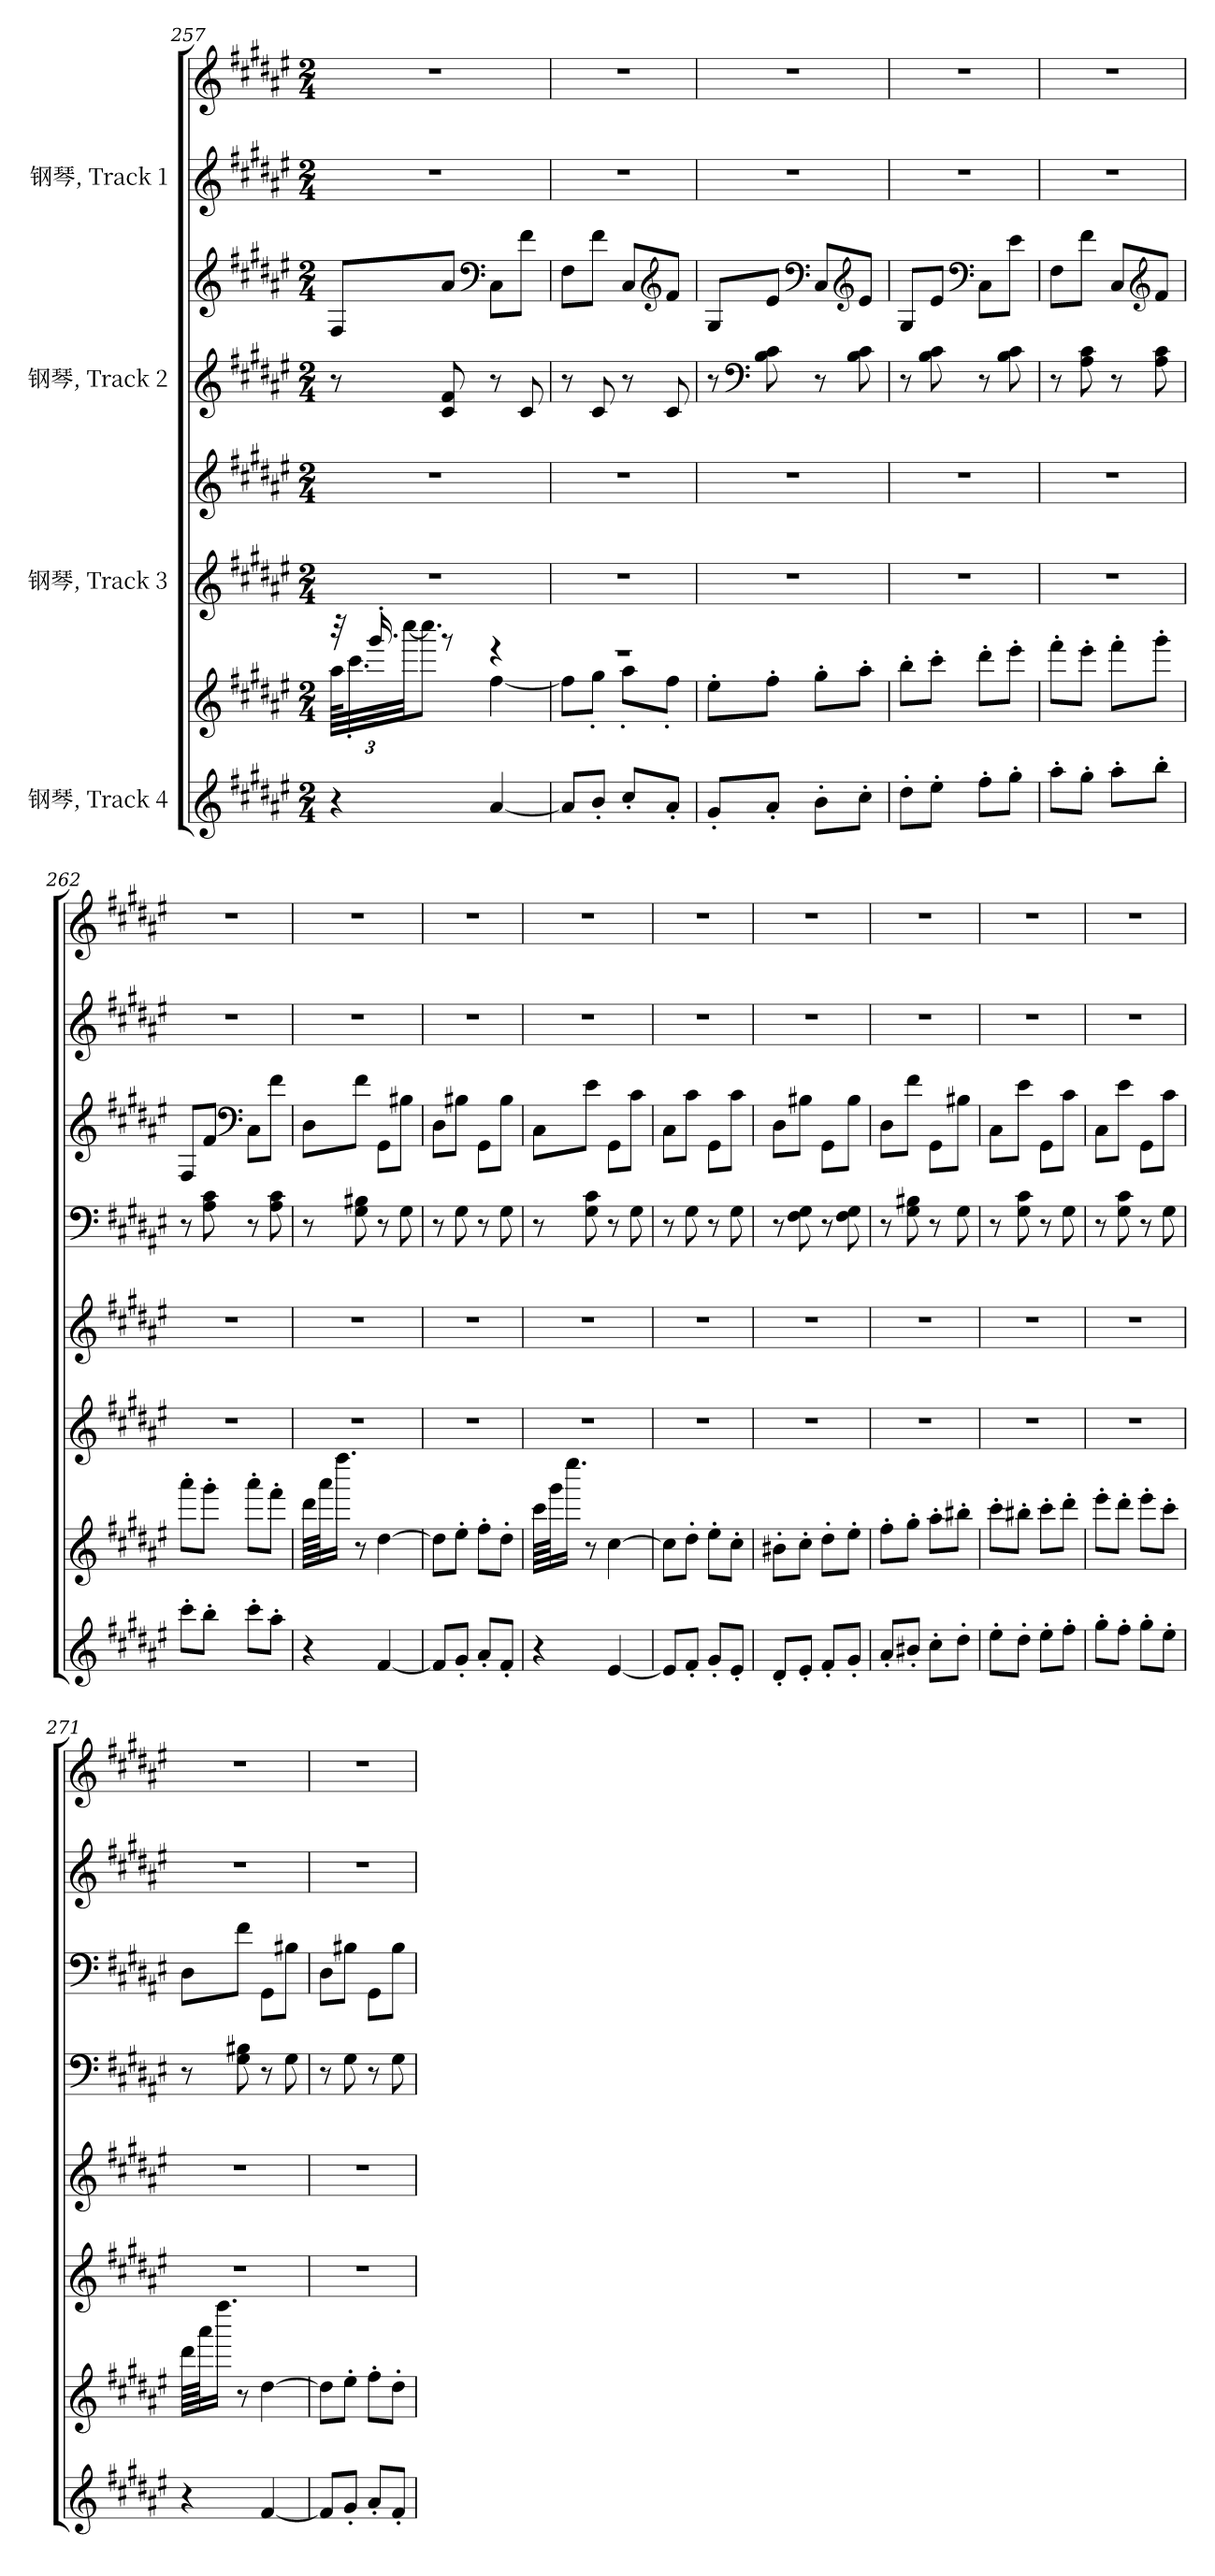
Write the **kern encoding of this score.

**kern	**kern	**kern	**kern	**kern	**kern	**kern	**kern
*part4	*part4	*part3	*part3	*part2	*part2	*part1	*part1
*staff8	*staff7	*staff6	*staff5	*staff4	*staff3	*staff2	*staff1
*I"钢琴, Track 4	*	*I"钢琴, Track 3	*	*I"钢琴, Track 2	*	*I"钢琴, Track 1	*
!!LO:PB:g=z
*clefG2	*clefG2	*clefG2	*clefG2	*clefG2	*clefG2	*clefG2	*clefG2
*k[f#c#g#d#a#e#]	*k[f#c#g#d#a#e#]	*k[f#c#g#d#a#e#]	*k[f#c#g#d#a#e#]	*k[f#c#g#d#a#e#]	*k[f#c#g#d#a#e#]	*k[f#c#g#d#a#e#]	*k[f#c#g#d#a#e#]
*M2/4	*M2/4	*M2/4	*M2/4	*M2/4	*M2/4	*M2/4	*M2/4
=257	=257	=257	=257	=257	=257	=257	=257
*	*^	*	*	*	*	*	*
*	*	*Xbrackettup	*	*	*	*	*	*
4r	32r	96aa#\KLLL	2r	2r	8r	8F#/L	2r	2r
.	.	48.ccc#'\	.	.	.	.	.	.
.	16.ggg#'/	.	.	.	.	.	.	.
.	.	[48cccc#\JJ	.	.	.	.	.	.
.	.	8.cccc#\J]	.	.	.	.	.	.
.	8r	.	.	.	8c#/ 8f#/	8a#/J	.	.
*	*	*	*	*	*	*clefF4	*	*
[4a#/	4r	[4ff#\	.	.	8r	8C#\L	.	.
.	.	.	.	.	8c#/	8f#\J	.	.
=258	=258	=258	=258	=258	=258	=258	=258	=258
8a#/L]	2r	8ff#\L]	2r	2r	8r	8F#\L	2r	2r
8b'/J	.	8gg#'\J	.	.	8c#/	8f#\J	.	.
8cc#'/L	.	8aa#'\L	.	.	8r	8C#/L	.	.
*	*	*	*	*	*	*clefG2	*	*
8a#'/J	.	8ff#'\J	.	.	8c#/	8f#/J	.	.
*	*v	*v	*	*	*	*	*	*
=259	=259	=259	=259	=259	=259	=259	=259
8g#'/L	8ee#'\L	2r	2r	8r	8G#/L	2r	2r
*	*	*	*	*clefF4	*	*	*
8a#'/J	8ff#'\J	.	.	8B\ 8c#\	8e#/J	.	.
*	*	*	*	*	*clefF4	*	*
8b'\L	8gg#'\L	.	.	8r	8C#/L	.	.
*	*	*	*	*	*clefG2	*	*
8cc#'\J	8aa#'\J	.	.	8B\ 8c#\	8e#/J	.	.
!!LO:PB:g=z
=260	=260	=260	=260	=260	=260	=260	=260
8dd#'\L	8bb'\L	2r	2r	8r	8G#/L	2r	2r
8ee#'\J	8ccc#'\J	.	.	8B\ 8c#\	8e#/J	.	.
*	*	*	*	*	*clefF4	*	*
8ff#'\L	8ddd#'\L	.	.	8r	8C#\L	.	.
8gg#'\J	8eee#'\J	.	.	8B\ 8c#\	8e#\J	.	.
=261	=261	=261	=261	=261	=261	=261	=261
8aa#'\L	8fff#'\L	2r	2r	8r	8F#\L	2r	2r
8gg#'\J	8eee#'\J	.	.	8A#\ 8c#\	8f#\J	.	.
8aa#'\L	8fff#'\L	.	.	8r	8C#/L	.	.
*	*	*	*	*	*clefG2	*	*
8bb'\J	8ggg#'\J	.	.	8A#\ 8c#\	8f#/J	.	.
=262	=262	=262	=262	=262	=262	=262	=262
8ccc#'\L	8aaa#'\L	2r	2r	8r	8F#/L	2r	2r
8bb'\J	8ggg#'\J	.	.	8A#\ 8c#\	8f#/J	.	.
*	*	*	*	*	*clefF4	*	*
8ccc#'\L	8aaa#'\L	.	.	8r	8C#\L	.	.
8aa#'\J	8fff#'\J	.	.	8A#\ 8c#\	8f#\J	.	.
=263	=263	=263	=263	=263	=263	=263	=263
4r	64ddd#\LLLL	2r	2r	8r	8D#\L	2r	2r
.	64aaa#\JJ	.	.	.	.	.	.
.	16.ffff#\JJ	.	.	.	.	.	.
.	8r	.	.	8G#\ 8B#X\	8f#\J	.	.
[4f#/	[4dd#\	.	.	8r	8GG#\L	.	.
.	.	.	.	8G#\	8B#X\J	.	.
=264	=264	=264	=264	=264	=264	=264	=264
8f#/L]	8dd#\L]	2r	2r	8r	8D#\L	2r	2r
8g#'/J	8ee#'\J	.	.	8G#\	8B#X\J	.	.
8a#'/L	8ff#'\L	.	.	8r	8GG#\L	.	.
8f#'/J	8dd#'\J	.	.	8G#\	8B#\J	.	.
!!LO:PB:g=z
=265	=265	=265	=265	=265	=265	=265	=265
4r	64ccc#\LLLL	2r	2r	8r	8C#\L	2r	2r
.	64ggg#\JJ	.	.	.	.	.	.
.	16.eeee#\JJ	.	.	.	.	.	.
.	8r	.	.	8G#\ 8c#\	8e#\J	.	.
[4e#/	[4cc#\	.	.	8r	8GG#\L	.	.
.	.	.	.	8G#\	8c#\J	.	.
=266	=266	=266	=266	=266	=266	=266	=266
8e#/L]	8cc#\L]	2r	2r	8r	8C#\L	2r	2r
8f#'/J	8dd#'\J	.	.	8G#\	8c#\J	.	.
8g#'/L	8ee#'\L	.	.	8r	8GG#\L	.	.
8e#'/J	8cc#'\J	.	.	8G#\	8c#\J	.	.
=267	=267	=267	=267	=267	=267	=267	=267
8d#'/L	8b#X'\L	2r	2r	8r	8D#\L	2r	2r
8e#'/J	8cc#'\J	.	.	8F#\ 8G#\	8B#X\J	.	.
8f#'/L	8dd#'\L	.	.	8r	8GG#\L	.	.
8g#'/J	8ee#'\J	.	.	8F#\ 8G#\	8B#\J	.	.
=268	=268	=268	=268	=268	=268	=268	=268
8a#'/L	8ff#'\L	2r	2r	8r	8D#\L	2r	2r
8b#X'/J	8gg#'\J	.	.	8G#\ 8B#X\	8f#\J	.	.
8cc#'\L	8aa#'\L	.	.	8r	8GG#\L	.	.
8dd#'\J	8bb#X'\J	.	.	8G#\	8B#X\J	.	.
=269	=269	=269	=269	=269	=269	=269	=269
8ee#'\L	8ccc#'\L	2r	2r	8r	8C#\L	2r	2r
8dd#'\J	8bb#X'\J	.	.	8G#\ 8c#\	8e#\J	.	.
8ee#'\L	8ccc#'\L	.	.	8r	8GG#\L	.	.
8ff#'\J	8ddd#'\J	.	.	8G#\	8c#\J	.	.
=270	=270	=270	=270	=270	=270	=270	=270
8gg#'\L	8eee#'\L	2r	2r	8r	8C#\L	2r	2r
8ff#'\J	8ddd#'\J	.	.	8G#\ 8c#\	8e#\J	.	.
8gg#'\L	8eee#'\L	.	.	8r	8GG#\L	.	.
8ee#'\J	8ccc#'\J	.	.	8G#\	8c#\J	.	.
!!LO:PB:g=z
=271	=271	=271	=271	=271	=271	=271	=271
4r	64ddd#\LLLL	2r	2r	8r	8D#\L	2r	2r
.	64aaa#\JJ	.	.	.	.	.	.
.	16.ffff#\JJ	.	.	.	.	.	.
.	8r	.	.	8G#\ 8B#X\	8f#\J	.	.
[4f#/	[4dd#\	.	.	8r	8GG#\L	.	.
.	.	.	.	8G#\	8B#X\J	.	.
=272	=272	=272	=272	=272	=272	=272	=272
8f#/L]	8dd#\L]	2r	2r	8r	8D#\L	2r	2r
8g#'/J	8ee#'\J	.	.	8G#\	8B#X\J	.	.
8a#'/L	8ff#'\L	.	.	8r	8GG#\L	.	.
8f#'/J	8dd#'\J	.	.	8G#\	8B#\J	.	.
=	=	=	=	=	=	=	=
*-	*-	*-	*-	*-	*-	*-	*-
